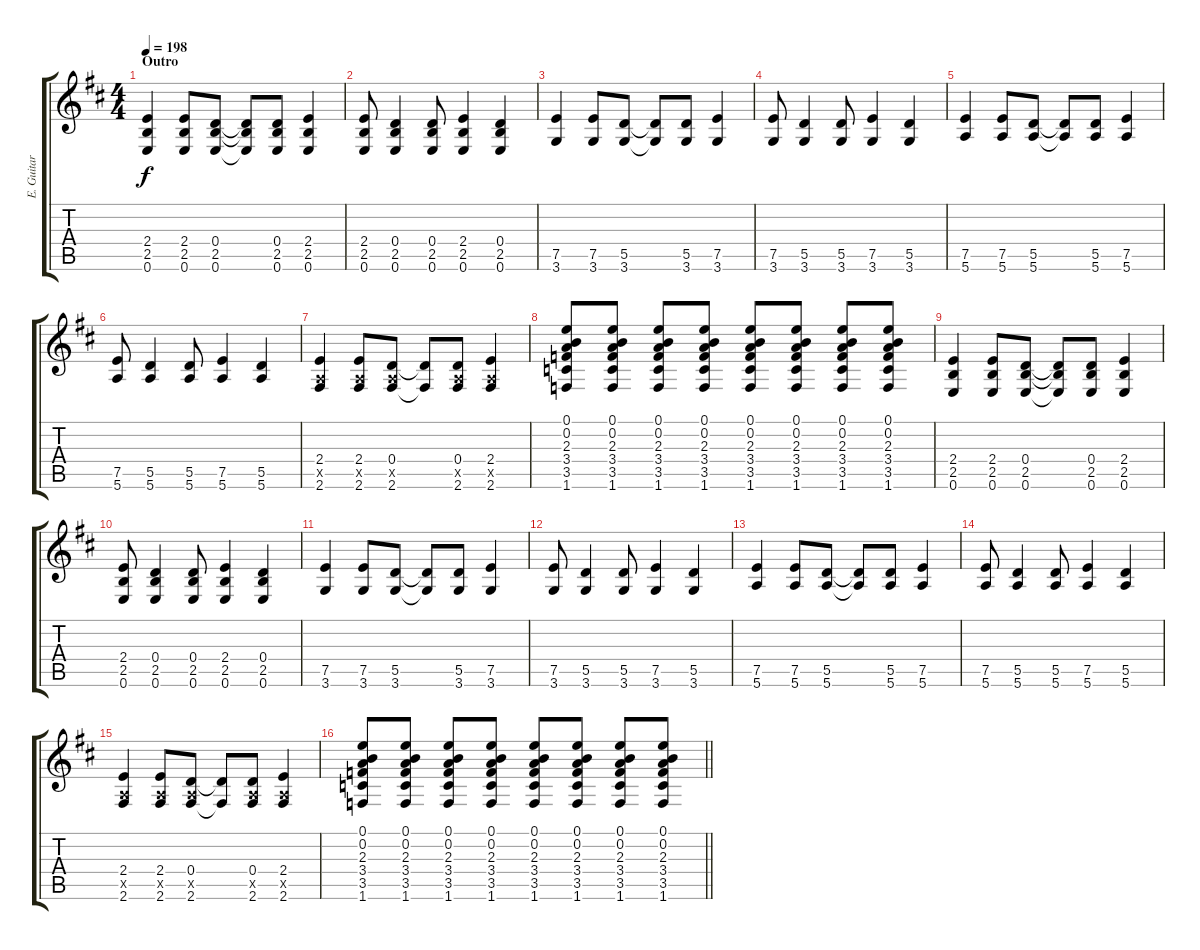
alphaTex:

\track ("E. Guitar I" "E. Guitar ") {instrument overdrivenguitar}
\staff {score tabs}
\tuning (E4 B3 G3 D3 A2 E2) {hide}
\ts (4 4)
\section ("" "Outro")
\tempo 198
\clef g2
\ks d
(2.4 2.5 0.6).4{dy f} (2.4 2.5 0.6).8 (0.4 2.5 0.6).8 (0.4{t} 2.5{t} 0.6{t}).8 (0.4 2.5 0.6).8 (2.4 2.5 0.6).4 |
(2.4 2.5 0.6).8 (0.4 2.5 0.6).4 (0.4 2.5 0.6).8 (2.4 2.5 0.6).4 (0.4 2.5 0.6).4 |
(7.5 3.6).4 (7.5 3.6).8 (5.5 3.6).8 (5.5{t} 3.6{t}).8 (5.5 3.6).8 (7.5 3.6).4 |
(7.5 3.6).8 (5.5 3.6).4 (5.5 3.6).8 (7.5 3.6).4 (5.5 3.6).4 |
(7.5 5.6).4 (7.5 5.6).8 (5.5 5.6).8 (5.5{t} 5.6{t}).8 (5.5 5.6).8 (7.5 5.6).4 |
(7.5 5.6).8 (5.5 5.6).4 (5.5 5.6).8 (7.5 5.6).4 (5.5 5.6).4 |
(2.4 0.5{x} 2.6).4 (2.4 0.5{x} 2.6).8 (0.4 0.5{x} 2.6).8 (0.4{t} 2.6{t}).8 (0.4 0.5{x} 2.6).8 (2.4 0.5{x} 2.6).4 |
(0.1 0.2 2.3 3.4 3.5 1.6).8 (0.1 0.2 2.3 3.4 3.5 1.6).8 (0.1 0.2 2.3 3.4 3.5 1.6).8 (0.1 0.2 2.3 3.4 3.5 1.6).8 (0.1 0.2 2.3 3.4 3.5 1.6).8 (0.1 0.2 2.3 3.4 3.5 1.6).8 (0.1 0.2 2.3 3.4 3.5 1.6).8 (0.1 0.2 2.3 3.4 3.5 1.6).8 |
(2.4 2.5 0.6).4 (2.4 2.5 0.6).8 (0.4 2.5 0.6).8 (0.4{t} 2.5{t} 0.6{t}).8 (0.4 2.5 0.6).8 (2.4 2.5 0.6).4 |
(2.4 2.5 0.6).8 (0.4 2.5 0.6).4 (0.4 2.5 0.6).8 (2.4 2.5 0.6).4 (0.4 2.5 0.6).4 |
(7.5 3.6).4 (7.5 3.6).8 (5.5 3.6).8 (5.5{t} 3.6{t}).8 (5.5 3.6).8 (7.5 3.6).4 |
(7.5 3.6).8 (5.5 3.6).4 (5.5 3.6).8 (7.5 3.6).4 (5.5 3.6).4 |
(7.5 5.6).4 (7.5 5.6).8 (5.5 5.6).8 (5.5{t} 5.6{t}).8 (5.5 5.6).8 (7.5 5.6).4 |
(7.5 5.6).8 (5.5 5.6).4 (5.5 5.6).8 (7.5 5.6).4 (5.5 5.6).4 |
(2.4 0.5{x} 2.6).4 (2.4 0.5{x} 2.6).8 (0.4 0.5{x} 2.6).8 (0.4{t} 2.6{t}).8 (0.4 0.5{x} 2.6).8 (2.4 0.5{x} 2.6).4 |
\barLineRight lightlight
(0.1 0.2 2.3 3.4 3.5 1.6).8 (0.1 0.2 2.3 3.4 3.5 1.6).8 (0.1 0.2 2.3 3.4 3.5 1.6).8 (0.1 0.2 2.3 3.4 3.5 1.6).8 (0.1 0.2 2.3 3.4 3.5 1.6).8 (0.1 0.2 2.3 3.4 3.5 1.6).8 (0.1 0.2 2.3 3.4 3.5 1.6).8 (0.1 0.2 2.3 3.4 3.5 1.6).8
